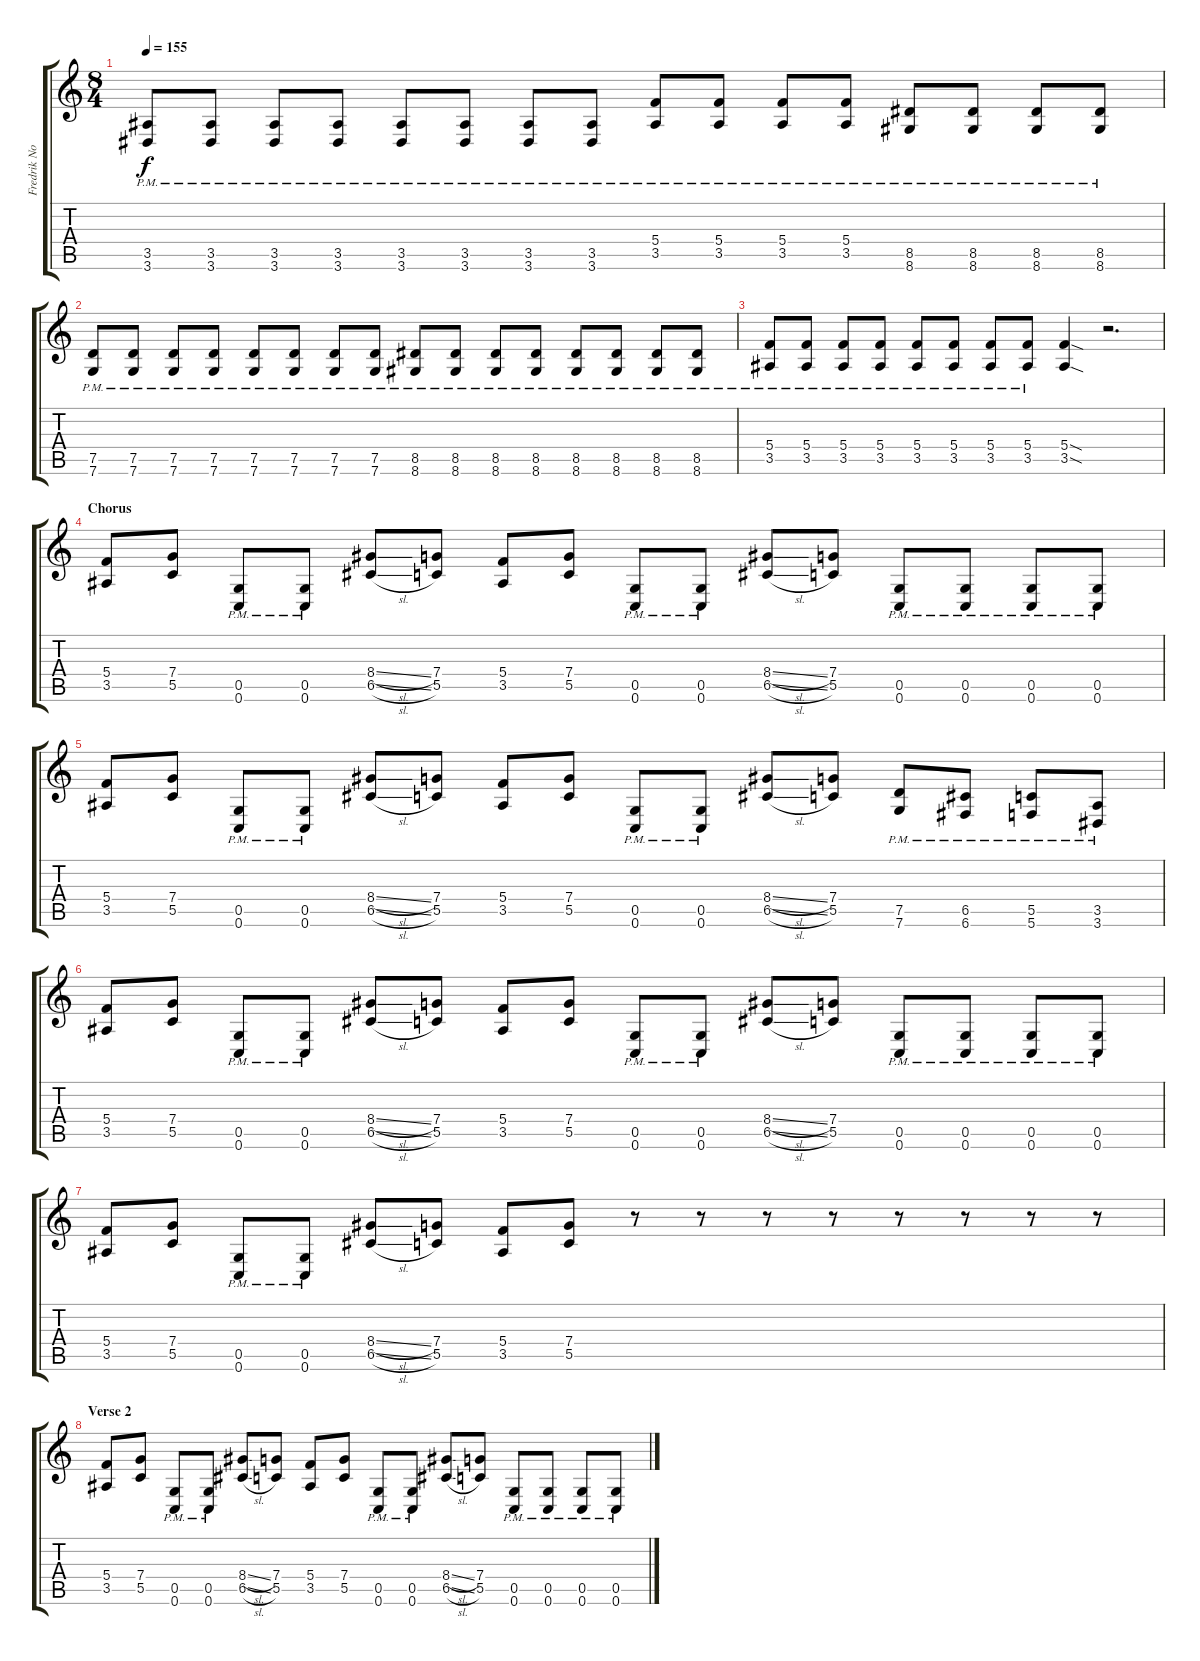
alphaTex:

\track ("Fredrik Norstrom - Rhytm" "Fredrik No") {instrument distortionguitar}
\staff {score tabs}
\tuning (D4 A3 F3 C3 G2 C2) {hide}
\ts (8 4)
\tempo 155
\clef g2
\ks c
(3.5{pm} 3.6{pm}).8{dy f} (3.5{pm} 3.6{pm}).8 (3.5{pm} 3.6{pm}).8 (3.5{pm} 3.6{pm}).8 (3.5{pm} 3.6{pm}).8 (3.5{pm} 3.6{pm}).8 (3.5{pm} 3.6{pm}).8 (3.5{pm} 3.6{pm}).8 (5.4{pm} 3.5{pm}).8 (5.4{pm} 3.5{pm}).8 (5.4{pm} 3.5{pm}).8 (5.4{pm} 3.5{pm}).8 (8.5{pm} 8.6{pm}).8 (8.5{pm} 8.6{pm}).8 (8.5{pm} 8.6{pm}).8 (8.5{pm} 8.6{pm}).8 |
(7.5{pm} 7.6{pm}).8 (7.5{pm} 7.6{pm}).8 (7.5{pm} 7.6{pm}).8 (7.5{pm} 7.6{pm}).8 (7.5{pm} 7.6{pm}).8 (7.5{pm} 7.6{pm}).8 (7.5{pm} 7.6{pm}).8 (7.5{pm} 7.6{pm}).8 (8.5{pm} 8.6{pm}).8 (8.5{pm} 8.6{pm}).8 (8.5{pm} 8.6{pm}).8 (8.5{pm} 8.6{pm}).8 (8.5{pm} 8.6{pm}).8 (8.5{pm} 8.6{pm}).8 (8.5{pm} 8.6{pm}).8 (8.5{pm} 8.6{pm}).8 |
(5.4{pm} 3.5{pm}).8 (5.4{pm} 3.5{pm}).8 (5.4{pm} 3.5{pm}).8 (5.4{pm} 3.5{pm}).8 (5.4{pm} 3.5{pm}).8 (5.4{pm} 3.5{pm}).8 (5.4{pm} 3.5{pm}).8 (5.4{pm} 3.5{pm}).8 (5.4{sod} 3.5{sod}).4 r.2{d} |
\section ("" "Chorus")
(5.4 3.5).8 (7.4 5.5).8 (0.5{pm} 0.6{pm}).8 (0.5{pm} 0.6{pm}).8 (8.4{sl} 6.5{sl}).8 (7.4 5.5).8 (5.4 3.5).8 (7.4 5.5).8 (0.5{pm} 0.6{pm}).8 (0.5{pm} 0.6{pm}).8 (8.4{sl} 6.5{sl}).8 (7.4 5.5).8 (0.5{pm} 0.6{pm}).8 (0.5{pm} 0.6{pm}).8 (0.5{pm} 0.6{pm}).8 (0.5{pm} 0.6{pm}).8 |
(5.4 3.5).8 (7.4 5.5).8 (0.5{pm} 0.6{pm}).8 (0.5{pm} 0.6{pm}).8 (8.4{sl} 6.5{sl}).8 (7.4 5.5).8 (5.4 3.5).8 (7.4 5.5).8 (0.5{pm} 0.6{pm}).8 (0.5{pm} 0.6{pm}).8 (8.4{sl} 6.5{sl}).8 (7.4 5.5).8 (7.5{pm} 7.6{pm}).8 (6.5{pm} 6.6{pm}).8 (5.5{pm} 5.6{pm}).8 (3.5{pm} 3.6{pm}).8 |
(5.4 3.5).8 (7.4 5.5).8 (0.5{pm} 0.6{pm}).8 (0.5{pm} 0.6{pm}).8 (8.4{sl} 6.5{sl}).8 (7.4 5.5).8 (5.4 3.5).8 (7.4 5.5).8 (0.5{pm} 0.6{pm}).8 (0.5{pm} 0.6{pm}).8 (8.4{sl} 6.5{sl}).8 (7.4 5.5).8 (0.5{pm} 0.6{pm}).8 (0.5{pm} 0.6{pm}).8 (0.5{pm} 0.6{pm}).8 (0.5{pm} 0.6{pm}).8 |
(5.4 3.5).8 (7.4 5.5).8 (0.5{pm} 0.6{pm}).8 (0.5{pm} 0.6{pm}).8 (8.4{sl} 6.5{sl}).8 (7.4 5.5).8 (5.4 3.5).8 (7.4 5.5).8 r.8 r.8 r.8 r.8 r.8 r.8 r.8 r.8 |
\section ("" "Verse 2")
(5.4 3.5).8 (7.4 5.5).8 (0.5{pm} 0.6{pm}).8 (0.5{pm} 0.6{pm}).8 (8.4{sl} 6.5{sl}).8 (7.4 5.5).8 (5.4 3.5).8 (7.4 5.5).8 (0.5{pm} 0.6{pm}).8 (0.5{pm} 0.6{pm}).8 (8.4{sl} 6.5{sl}).8 (7.4 5.5).8 (0.5{pm} 0.6{pm}).8 (0.5{pm} 0.6{pm}).8 (0.5{pm} 0.6{pm}).8 (0.5{pm} 0.6{pm}).8
